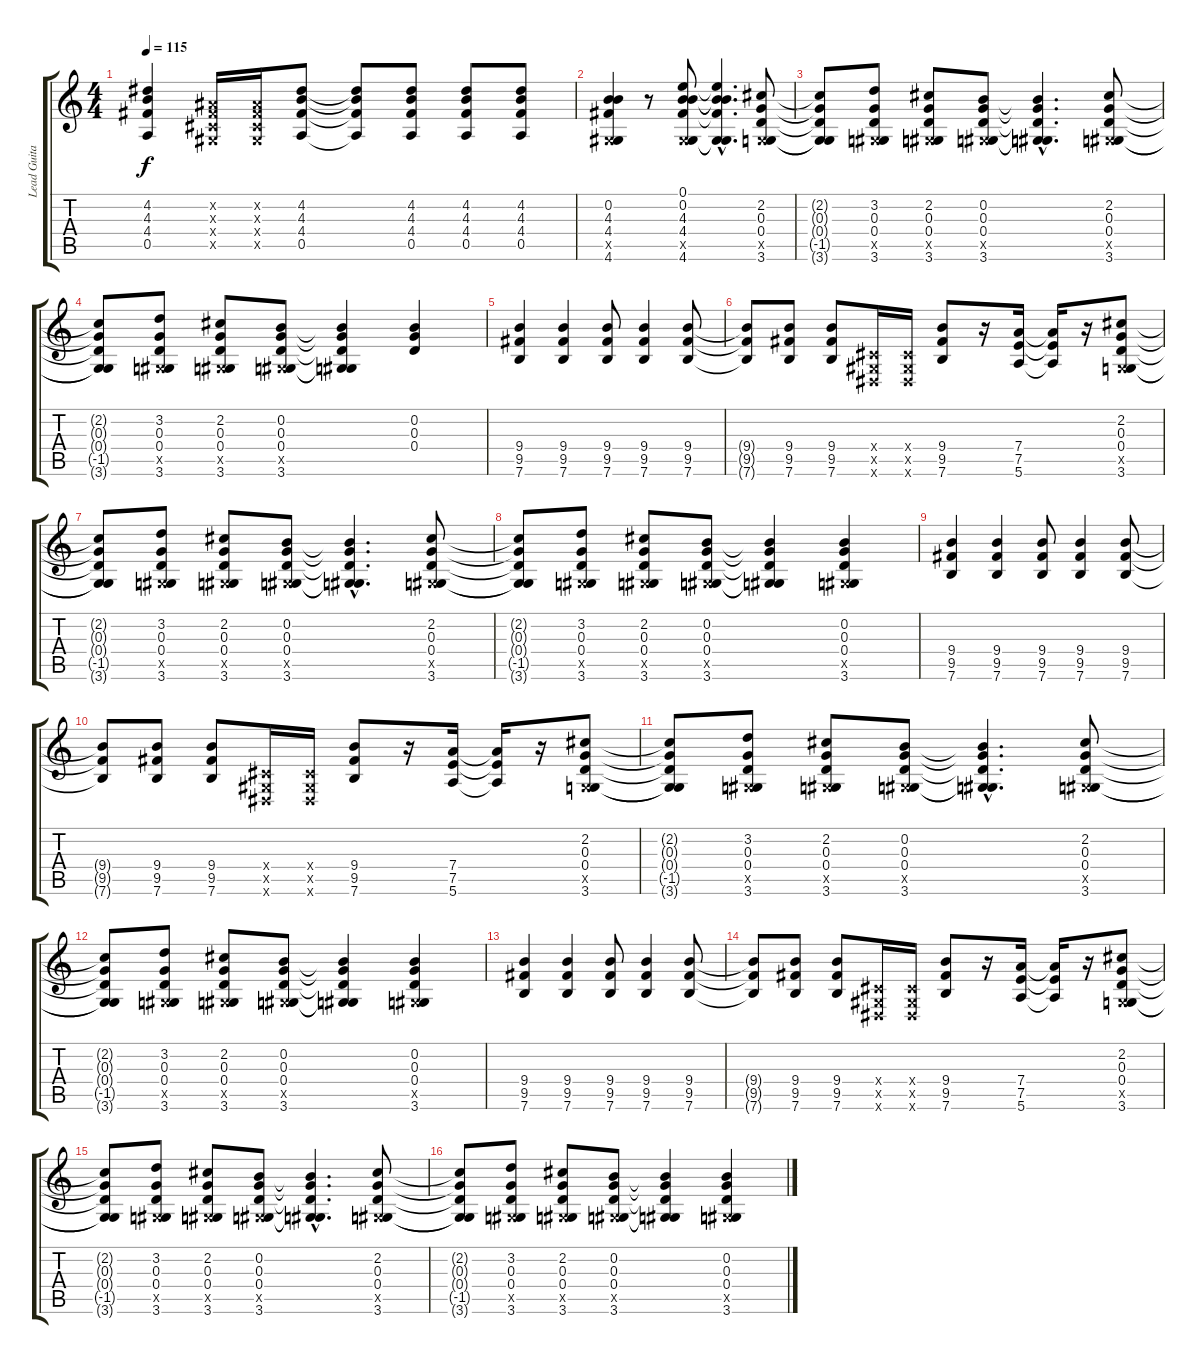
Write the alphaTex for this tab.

\track ("Lead Guitar" "Lead Guita") {instrument overdrivenguitar}
\staff {score tabs}
\tuning (E4 B3 G3 D3 A2 E2) {hide}
\ts (4 4)
\tempo 115
\clef g2
\ks c
(4.2 4.3 4.4 0.5).4{dy f} (-1.2{x} -1.3{x} -1.4{x} -1.5{x}).16 (-1.2{x} -1.3{x} -1.4{x} -1.5{x}).16 (4.2 4.3 4.4 0.5).8 (4.2{t} 4.3{t} 4.4{t} 0.5{t}).8 (4.2 4.3 4.4 0.5).8 (4.2 4.3 4.4 0.5).8 (4.2 4.3 4.4 0.5).8 |
(0.2 4.3 4.4 -1.5{x} 4.6).4 r.8 (0.1 0.2 4.3 4.4 -1.5{x} 4.6).8 (0.1{hac t} 0.2{hac t} 4.3{hac t} 4.4{hac t} -1.5{hac t} 4.6{hac t}).4{d} (2.2 0.3 0.4 -1.5{x} 3.6).8 |
(2.2{t} 0.3{t} 0.4{t} -1.5{t} 3.6{t}).8 (3.2 0.3 0.4 -1.5{x} 3.6).8 (2.2 0.3 0.4 -1.5{x} 3.6).8 (0.2 0.3 0.4 -1.5{x} 3.6).8 (0.2{hac t} 0.3{hac t} 0.4{hac t} -1.5{hac t} 3.6{hac t}).4{d} (2.2 0.3 0.4 -1.5{x} 3.6).8 |
(2.2{t} 0.3{t} 0.4{t} -1.5{t} 3.6{t}).8 (3.2 0.3 0.4 -1.5{x} 3.6).8 (2.2 0.3 0.4 -1.5{x} 3.6).8 (0.2 0.3 0.4 -1.5{x} 3.6).8 (0.2{t} 0.3{t} 0.4{t} -1.5{t} 3.6{t}).4 (0.2 0.3 0.4).4 |
(9.4 9.5 7.6).4 (9.4 9.5 7.6).4 (9.4 9.5 7.6).8 (9.4 9.5 7.6).4 (9.4 9.5 7.6).8 |
(9.4{t} 9.5{t} 7.6{t}).8 (9.4 9.5 7.6).8 (9.4 9.5 7.6).8 (-1.4{x} -1.5{x} -1.6{x}).16 (-1.4{x} -1.5{x} -1.6{x}).16 (9.4 9.5 7.6).8 r.16 (7.4 7.5 5.6).16 (7.4{t} 7.5{t} 5.6{t}).16 r.16 (2.2 0.3 0.4 -1.5{x} 3.6).8 |
(2.2{t} 0.3{t} 0.4{t} -1.5{t} 3.6{t}).8 (3.2 0.3 0.4 -1.5{x} 3.6).8 (2.2 0.3 0.4 -1.5{x} 3.6).8 (0.2 0.3 0.4 -1.5{x} 3.6).8 (0.2{hac t} 0.3{hac t} 0.4{hac t} -1.5{hac t} 3.6{hac t}).4{d} (2.2 0.3 0.4 -1.5{x} 3.6).8 |
(2.2{t} 0.3{t} 0.4{t} -1.5{t} 3.6{t}).8 (3.2 0.3 0.4 -1.5{x} 3.6).8 (2.2 0.3 0.4 -1.5{x} 3.6).8 (0.2 0.3 0.4 -1.5{x} 3.6).8 (0.2{t} 0.3{t} 0.4{t} -1.5{t} 3.6{t}).4 (0.2 0.3 0.4 -1.5{x} 3.6).4 |
(9.4 9.5 7.6).4 (9.4 9.5 7.6).4 (9.4 9.5 7.6).8 (9.4 9.5 7.6).4 (9.4 9.5 7.6).8 |
(9.4{t} 9.5{t} 7.6{t}).8 (9.4 9.5 7.6).8 (9.4 9.5 7.6).8 (-1.4{x} -1.5{x} -1.6{x}).16 (-1.4{x} -1.5{x} -1.6{x}).16 (9.4 9.5 7.6).8 r.16 (7.4 7.5 5.6).16 (7.4{t} 7.5{t} 5.6{t}).16 r.16 (2.2 0.3 0.4 -1.5{x} 3.6).8 |
(2.2{t} 0.3{t} 0.4{t} -1.5{t} 3.6{t}).8 (3.2 0.3 0.4 -1.5{x} 3.6).8 (2.2 0.3 0.4 -1.5{x} 3.6).8 (0.2 0.3 0.4 -1.5{x} 3.6).8 (0.2{hac t} 0.3{hac t} 0.4{hac t} -1.5{hac t} 3.6{hac t}).4{d} (2.2 0.3 0.4 -1.5{x} 3.6).8 |
(2.2{t} 0.3{t} 0.4{t} -1.5{t} 3.6{t}).8 (3.2 0.3 0.4 -1.5{x} 3.6).8 (2.2 0.3 0.4 -1.5{x} 3.6).8 (0.2 0.3 0.4 -1.5{x} 3.6).8 (0.2{t} 0.3{t} 0.4{t} -1.5{t} 3.6{t}).4 (0.2 0.3 0.4 -1.5{x} 3.6).4 |
(9.4 9.5 7.6).4 (9.4 9.5 7.6).4 (9.4 9.5 7.6).8 (9.4 9.5 7.6).4 (9.4 9.5 7.6).8 |
(9.4{t} 9.5{t} 7.6{t}).8 (9.4 9.5 7.6).8 (9.4 9.5 7.6).8 (-1.4{x} -1.5{x} -1.6{x}).16 (-1.4{x} -1.5{x} -1.6{x}).16 (9.4 9.5 7.6).8 r.16 (7.4 7.5 5.6).16 (7.4{t} 7.5{t} 5.6{t}).16 r.16 (2.2 0.3 0.4 -1.5{x} 3.6).8 |
(2.2{t} 0.3{t} 0.4{t} -1.5{t} 3.6{t}).8 (3.2 0.3 0.4 -1.5{x} 3.6).8 (2.2 0.3 0.4 -1.5{x} 3.6).8 (0.2 0.3 0.4 -1.5{x} 3.6).8 (0.2{hac t} 0.3{hac t} 0.4{hac t} -1.5{hac t} 3.6{hac t}).4{d} (2.2 0.3 0.4 -1.5{x} 3.6).8 |
(2.2{t} 0.3{t} 0.4{t} -1.5{t} 3.6{t}).8 (3.2 0.3 0.4 -1.5{x} 3.6).8 (2.2 0.3 0.4 -1.5{x} 3.6).8 (0.2 0.3 0.4 -1.5{x} 3.6).8 (0.2{t} 0.3{t} 0.4{t} -1.5{t} 3.6{t}).4 (0.2 0.3 0.4 -1.5{x} 3.6).4
